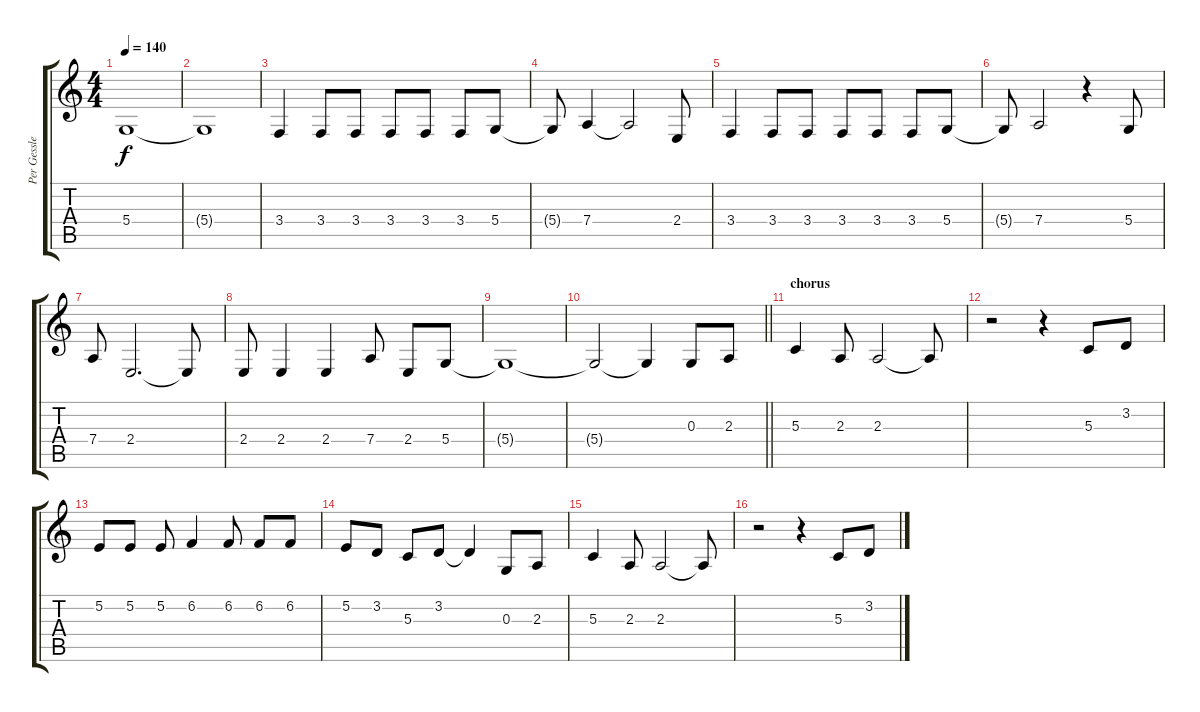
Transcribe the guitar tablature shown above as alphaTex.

\track ("Per Gessle" "Per Gessle") {instrument lead6voice}
\staff {score tabs}
\tuning (E4 B3 G3 D3 A2 E2) {hide}
\ts (4 4)
\tempo 140
\clef g2
\ks c
5.4{t}.1{dy f} |
5.4{t}.1 |
3.4.4 3.4.8 3.4.8 3.4.8 3.4.8 3.4.8 5.4.8 |
5.4{t}.8 7.4.4 7.4{t}.2 2.4.8 |
3.4.4 3.4.8 3.4.8 3.4.8 3.4.8 3.4.8 5.4.8 |
5.4{t}.8 7.4.2 r.4 5.4.8 |
7.4.8 2.4.2{d} 2.4{t}.8 |
2.4.8 2.4.4 2.4.4 7.4.8 2.4.8 5.4.8 |
5.4{t}.1 |
\barLineRight lightlight
5.4{t}.2 5.4{t}.4 0.3.8 2.3.8 |
\section ("" "chorus")
5.3.4 2.3.8 2.3.2 2.3{t}.8 |
r.2 r.4 5.3.8 3.2.8 |
5.2.8 5.2.8 5.2.8 6.2.4 6.2.8 6.2.8 6.2.8 |
5.2.8 3.2.8 5.3.8 3.2.8 3.2{t}.4 0.3.8 2.3.8 |
5.3.4 2.3.8 2.3.2 2.3{t}.8 |
r.2 r.4 5.3.8 3.2.8
